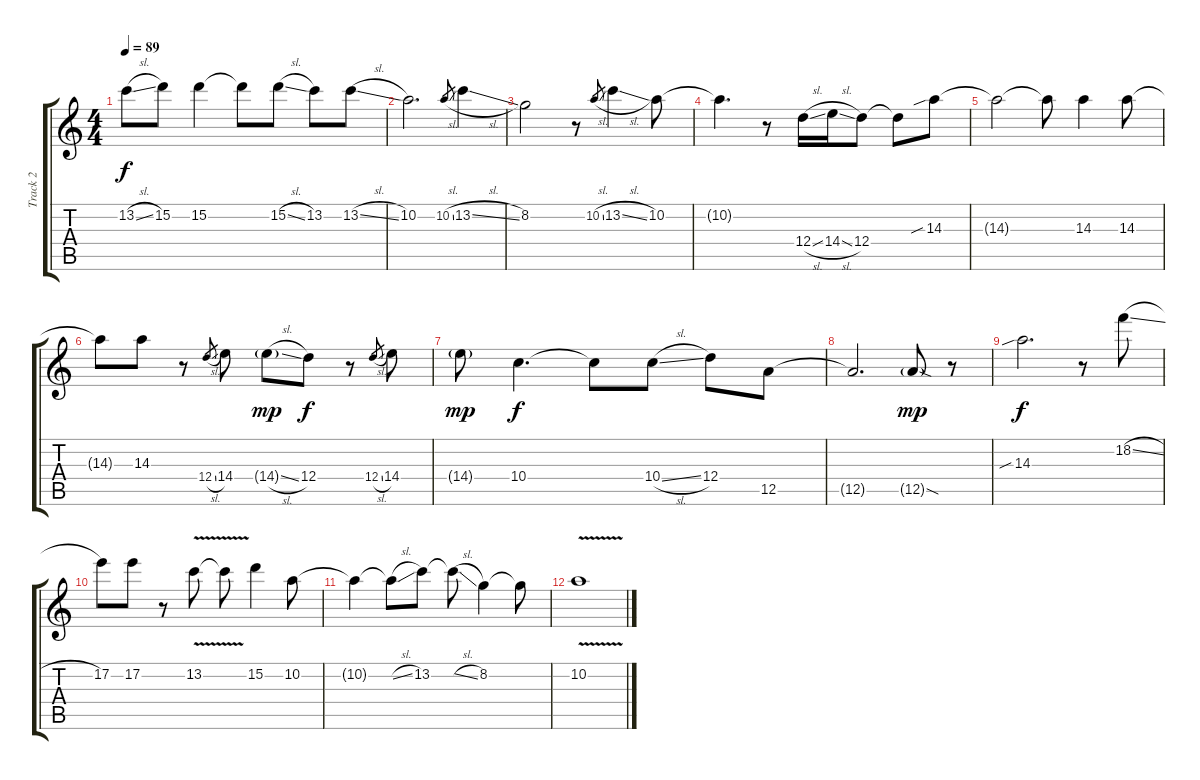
\track ("Track 2" "Track 2") {instrument electricguitarclean}
\staff {score tabs}
\tuning (E4 B3 G3 D3 A2 E2) {hide}
\ts (4 4)
\tempo 89
\clef g2
\ks c
13.2{sl}.8{dy f} 15.2.8 15.2.4 15.2{t}.8 15.2{sl}.8 13.2.8 13.2{sl}.8 |
10.2.2{d} 10.2{sl}.8{gr} 13.2{sl}.4 |
8.2.2 r.8 10.2{sl}.8{gr} 13.2{sl}.4 10.2.8 |
10.2{t}.4{d} r.8 12.4{sl}.16 14.4{sl}.16 12.4.8 12.4{t}.8 14.3{sib}.8 |
14.3{t}.2 14.3{t}.8 14.3.4 14.3.8 |
14.3{t}.8 14.3.8 r.8 12.4{sl}.8{gr} 14.4.8 14.4{sl g}.8{dy mp} 12.4.8{dy f} r.8 12.4{sl}.8{gr} 14.4.8 |
14.4{g}.8{dy mp} 10.4.4{d dy f} 10.4{t}.8 10.4{sl}.8 12.4.8 12.5.8 |
12.5{t}.2{d} 12.5{sod g}.8{dy mp} r.8 |
14.3{sib}.2{d dy f} r.8 18.2{sl}.8 |
17.2.8 17.2.8 r.8 13.2{v}.8 13.2{t}.8 15.2.4 10.2.8 |
10.2{t}.4 10.2{sl t}.8 13.2.8 13.2{sl t}.8 8.2.4 8.2{t}.8 |
10.2{v}.1
